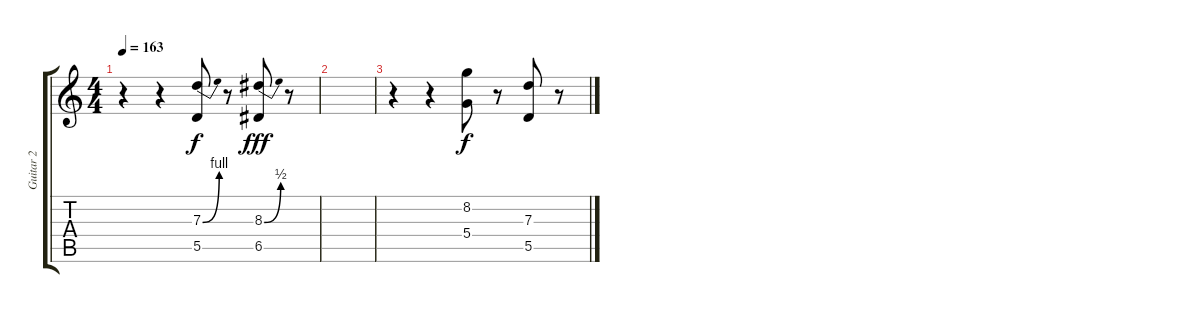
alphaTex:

\track ("Guitar 2" "Guitar 2") {instrument distortionguitar}
\staff {score tabs}
\tuning (E4 B3 G3 D3 A2 E2) {hide}
\ts (4 4)
\tempo 163
\clef g2
\ks c
r.4{dy f} r.4 (7.3{be (bend 0 0 60 4)} 5.5).8 r.8 (8.3{be (bend 0 0 60 2)} 6.5).8{dy fff} r.8 |
|
r.4 r.4 (8.2 5.4).8{dy f} r.8 (7.3 5.5).8 r.8
